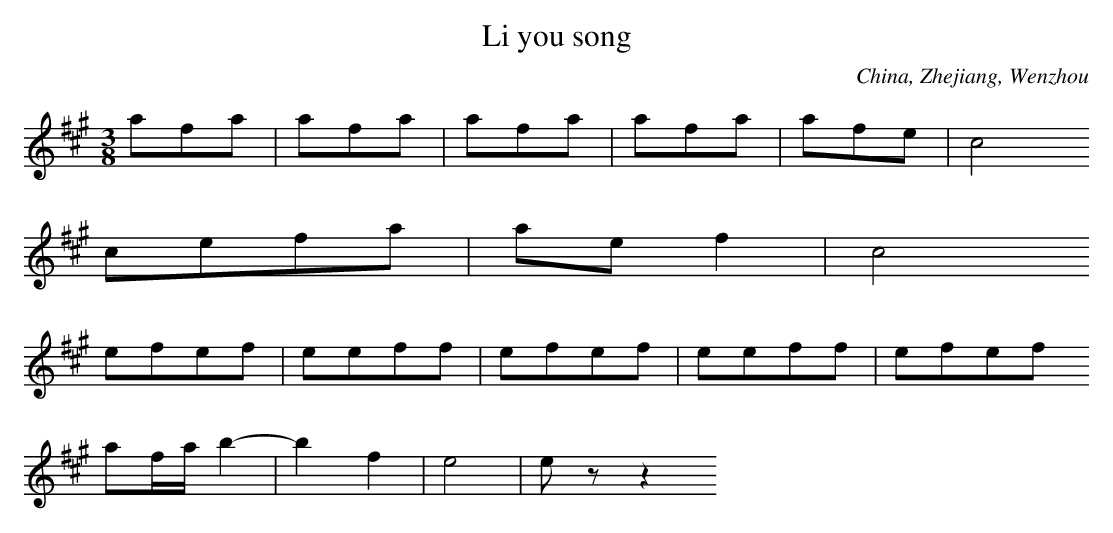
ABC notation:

X:1
T: Li you song
O: China, Zhejiang, Wenzhou
M: 3/8
L: 1/16
K: A
a2f2a2 | a2f2a2 | a2f2a2 | a2f2a2 | a2f2e2 | c8
c2e2f2a2 | a2e2f4 | c8
e2f2e2f2 | e2e2f2f2 | e2f2e2f2 | e2e2f2f2 | e2f2e2f2
a2fab4- | b4f4 | e8 | e2z2z4
